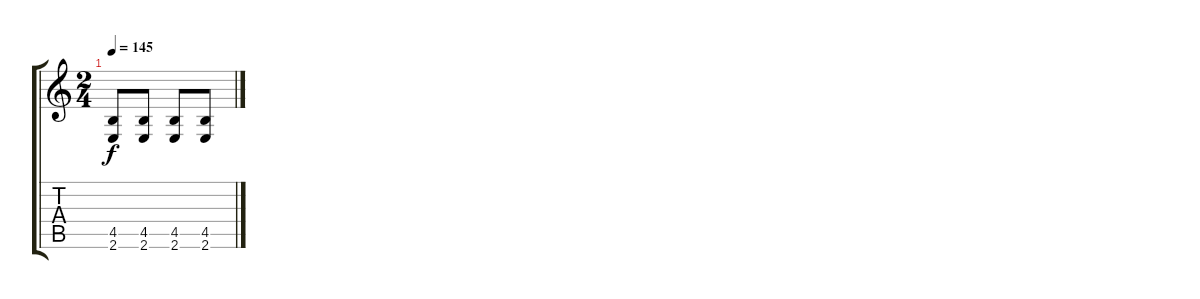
\track "" {instrument distortionguitar}
\staff {score tabs}
\tuning (D4 A3 F3 C3 G2 D2) {hide}
\ts (2 4)
\tempo 145
\clef g2
\ks c
(4.5 2.6).8{dy f} (4.5 2.6).8 (4.5 2.6).8 (4.5 2.6).8
